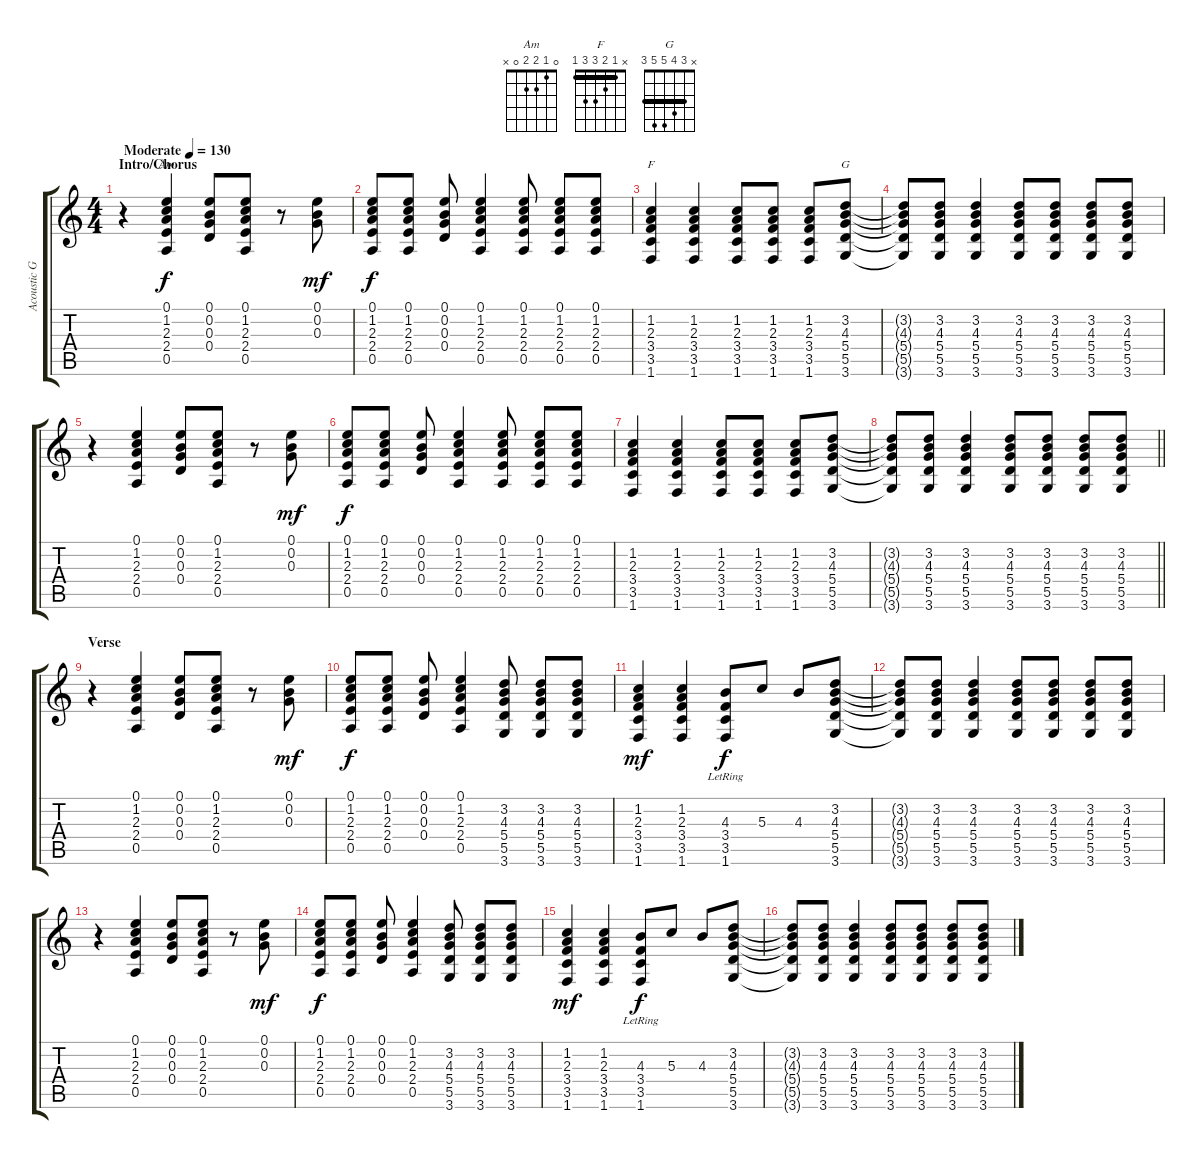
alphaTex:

\track ("Acoustic Guitar" "Acoustic G") {instrument acousticguitarsteel}
\staff {score tabs}
\tuning (E4 B3 G3 D3 A2 E2) {hide}
\chord ("Am" 0 1 2 2 0 x)
\chord ("F" x 1 2 3 3 1) {barre 1}
\chord ("G" x 3 4 5 5 3) {barre 3}
\ts (4 4)
\section ("" "Intro/Chorus")
\tempo (130 "Moderate")
\clef g2
\ks c
r.4{dy f instrument acousticguitarsteel} (0.1 1.2 2.3 2.4 0.5).4{ch "Am"} (0.1 0.2 0.3 0.4).8 (0.1 1.2 2.3 2.4 0.5).8 r.8 (0.1 0.2 0.3).8{dy mf} |
(0.1 1.2 2.3 2.4 0.5).8{dy f} (0.1 1.2 2.3 2.4 0.5).8 (0.1 0.2 0.3 0.4).8 (0.1 1.2 2.3 2.4 0.5).4 (0.1 1.2 2.3 2.4 0.5).8 (0.1 1.2 2.3 2.4 0.5).8 (0.1 1.2 2.3 2.4 0.5).8 |
(1.2 2.3 3.4 3.5 1.6).4{ch "F"} (1.2 2.3 3.4 3.5 1.6).4 (1.2 2.3 3.4 3.5 1.6).8 (1.2 2.3 3.4 3.5 1.6).8 (1.2 2.3 3.4 3.5 1.6).8 (3.2 4.3 5.4 5.5 3.6).8{ch "G"} |
(3.2{t} 4.3{t} 5.4{t} 5.5{t} 3.6{t}).8 (3.2 4.3 5.4 5.5 3.6).8 (3.2 4.3 5.4 5.5 3.6).4 (3.2 4.3 5.4 5.5 3.6).8 (3.2 4.3 5.4 5.5 3.6).8 (3.2 4.3 5.4 5.5 3.6).8 (3.2 4.3 5.4 5.5 3.6).8 |
r.4 (0.1 1.2 2.3 2.4 0.5).4 (0.1 0.2 0.3 0.4).8 (0.1 1.2 2.3 2.4 0.5).8 r.8 (0.1 0.2 0.3).8{dy mf} |
(0.1 1.2 2.3 2.4 0.5).8{dy f} (0.1 1.2 2.3 2.4 0.5).8 (0.1 0.2 0.3 0.4).8 (0.1 1.2 2.3 2.4 0.5).4 (0.1 1.2 2.3 2.4 0.5).8 (0.1 1.2 2.3 2.4 0.5).8 (0.1 1.2 2.3 2.4 0.5).8 |
(1.2 2.3 3.4 3.5 1.6).4 (1.2 2.3 3.4 3.5 1.6).4 (1.2 2.3 3.4 3.5 1.6).8 (1.2 2.3 3.4 3.5 1.6).8 (1.2 2.3 3.4 3.5 1.6).8 (3.2 4.3 5.4 5.5 3.6).8 |
\barLineRight lightlight
(3.2{t} 4.3{t} 5.4{t} 5.5{t} 3.6{t}).8 (3.2 4.3 5.4 5.5 3.6).8 (3.2 4.3 5.4 5.5 3.6).4 (3.2 4.3 5.4 5.5 3.6).8 (3.2 4.3 5.4 5.5 3.6).8 (3.2 4.3 5.4 5.5 3.6).8 (3.2 4.3 5.4 5.5 3.6).8 |
\section ("" "Verse")
r.4 (0.1 1.2 2.3 2.4 0.5).4 (0.1 0.2 0.3 0.4).8 (0.1 1.2 2.3 2.4 0.5).8 r.8 (0.1 0.2 0.3).8{dy mf} |
(0.1 1.2 2.3 2.4 0.5).8{dy f} (0.1 1.2 2.3 2.4 0.5).8 (0.1 0.2 0.3 0.4).8 (0.1 1.2 2.3 2.4 0.5).4 (3.2 4.3 5.4 5.5 3.6).8 (3.2 4.3 5.4 5.5 3.6).8 (3.2 4.3 5.4 5.5 3.6).8 |
(1.2 2.3 3.4 3.5 1.6).4{dy mf} (1.2 2.3 3.4 3.5 1.6).4 (4.3{lr} 3.4{lr} 3.5{lr} 1.6{lr}).8{dy f} 5.3.8 4.3.8 (3.2 4.3 5.4 5.5 3.6).8 |
(3.2{t} 4.3{t} 5.4{t} 5.5{t} 3.6{t}).8 (3.2 4.3 5.4 5.5 3.6).8 (3.2 4.3 5.4 5.5 3.6).4 (3.2 4.3 5.4 5.5 3.6).8 (3.2 4.3 5.4 5.5 3.6).8 (3.2 4.3 5.4 5.5 3.6).8 (3.2 4.3 5.4 5.5 3.6).8 |
r.4 (0.1 1.2 2.3 2.4 0.5).4 (0.1 0.2 0.3 0.4).8 (0.1 1.2 2.3 2.4 0.5).8 r.8 (0.1 0.2 0.3).8{dy mf} |
(0.1 1.2 2.3 2.4 0.5).8{dy f} (0.1 1.2 2.3 2.4 0.5).8 (0.1 0.2 0.3 0.4).8 (0.1 1.2 2.3 2.4 0.5).4 (3.2 4.3 5.4 5.5 3.6).8 (3.2 4.3 5.4 5.5 3.6).8 (3.2 4.3 5.4 5.5 3.6).8 |
(1.2 2.3 3.4 3.5 1.6).4{dy mf} (1.2 2.3 3.4 3.5 1.6).4 (4.3{lr} 3.4{lr} 3.5{lr} 1.6{lr}).8{dy f} 5.3.8 4.3.8 (3.2 4.3 5.4 5.5 3.6).8 |
(3.2{t} 4.3{t} 5.4{t} 5.5{t} 3.6{t}).8 (3.2 4.3 5.4 5.5 3.6).8 (3.2 4.3 5.4 5.5 3.6).4 (3.2 4.3 5.4 5.5 3.6).8 (3.2 4.3 5.4 5.5 3.6).8 (3.2 4.3 5.4 5.5 3.6).8 (3.2 4.3 5.4 5.5 3.6).8
